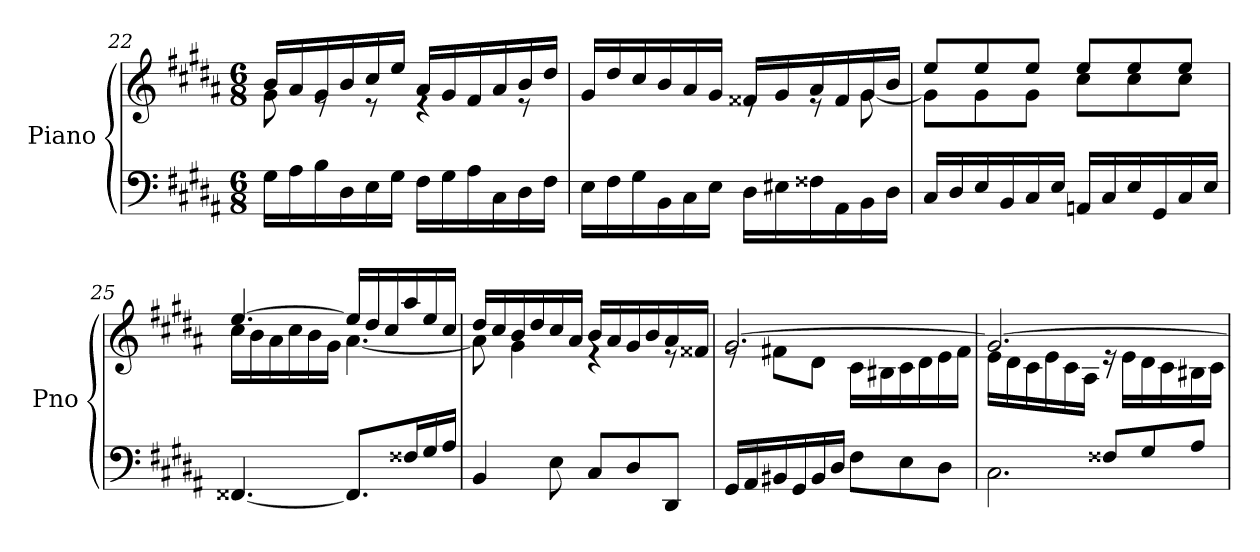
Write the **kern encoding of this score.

**kern	**kern
*part1	*part1
*staff2	*staff1
*I"Piano	*
*I'Pno	*
*clefF4	*clefG2
*k[f#c#g#d#a#]	*k[f#c#g#d#a#]
*M6/8	*M6/8
=22	=22
*	*^
16G#\LL	16b/LL	8g#\
16A#\	16a#/	.
16B\	16g#/	8re
16D#\	16b/	.
16E\	16cc#/	8re
16G#\JJ	16ee/JJ	.
16F#\LL	16a#/LL	4re
16G#\	16g#/	.
16A#\	16f#/	.
16C#\	16a#/	.
16D#\	16b/	8re
16F#\JJ	16dd#/JJ	.
!!LO:LB:g=z	!!
=23	=23	=23
16E\LL	16g#/LL	4.ryy
16F#\	16dd#/	.
16G#\	16cc#/	.
16BB\	16b/	.
16C#\	16a#/	.
16E\JJ	16g#/JJ	.
16D#\LL	16f##X/LL	8re
16E#X\	16g#/	.
16F##X\	16a#/	8re
16AA#\	16f##/	.
16BB\	16g#/	[8g#\
16D#\JJ	16b/JJ	.
=24	=24	=24
16C#/LL	8ee/L	8g#\L]
16D#/	.	.
16E/	8ee/	8g#\
16BB/	.	.
16C#/	8ee/J	8g#\J
16E/JJ	.	.
16AAn/LL	8ee/L	8cc#\L
16C#/	.	.
16E/	8ee/	8cc#\
16GG#/	.	.
16C#/	8ee/J	8cc#\J
16E/JJ	.	.
=25	=25	=25
[4.FF##X/	[4.ee/	16cc#\LL
.	.	16b\
.	.	16a#\
.	.	16cc#\
.	.	16b\
.	.	16g#\JJ
8.FF##/L]	16ee/LL]	[4.a#\
.	16dd#/	.
.	16cc#/	.
16F##X/L	16aa#/	.
16G#/	16ee/	.
16A#/JJ	16cc#/JJ	.
!!LO:LB:g=z	!!
=26	=26	=26
4BB/	16dd#/LL	8a#\]
.	16cc#/	.
.	16b/	4g#\
.	16dd#/	.
8E\	16cc#/	.
.	16a#/JJ	.
8C#/L	16b/LL	4re
.	16a#/	.
8D#/	16g#/	.
.	16b/	.
8DD#/J	16a#/	8re
.	16f##X/JJ	.
=27	=27	=27
16GG#/LL	[2.g#/	8re
16AA#/	.	.
16BB#X/	.	8f#X\L
16GG#/	.	.
16BB#/	.	8d#\J
16D#/JJ	.	.
8F#\L	.	16c#\LL
.	.	16B#X\
8E\	.	16c#\
.	.	16d#\
8D#\J	.	16e\
.	.	16f#\JJ
=28	=28	=28
*^	*	*
2.C#\	4.ryy	2.g#/_	16e\LL
.	.	.	16d#\
.	.	.	16c#\
.	.	.	16e\
.	.	.	16c#\
.	.	.	16A#\JJ
.	8F##X/L	.	16re
.	.	.	16e\LL
.	8G#/	.	16d#\
.	.	.	16c#\
.	8A#/J	.	16B#X\
.	.	.	16c#\JJ
*v	*v	*	*
*	*v	*v
=	=
*-	*-
